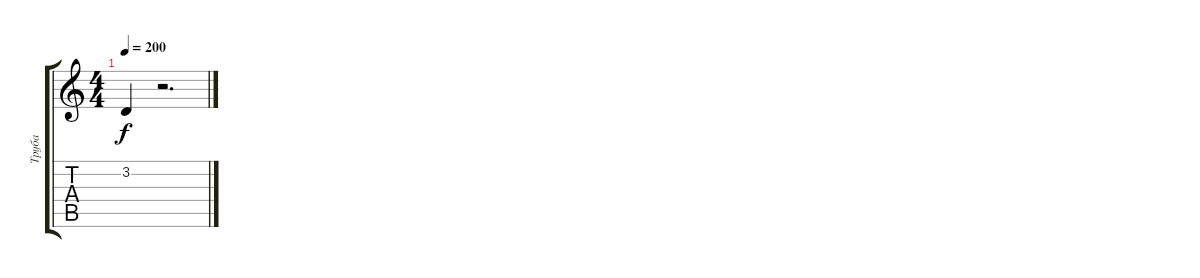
\track ("Труба" "Труба") {instrument trombone}
\staff {score tabs}
\tuning (E4 B3 G3 D3 A2 E2) {hide}
\ts (4 4)
\tempo 200
\clef g2
\ks c
3.2.4{dy f} r.2{d}
